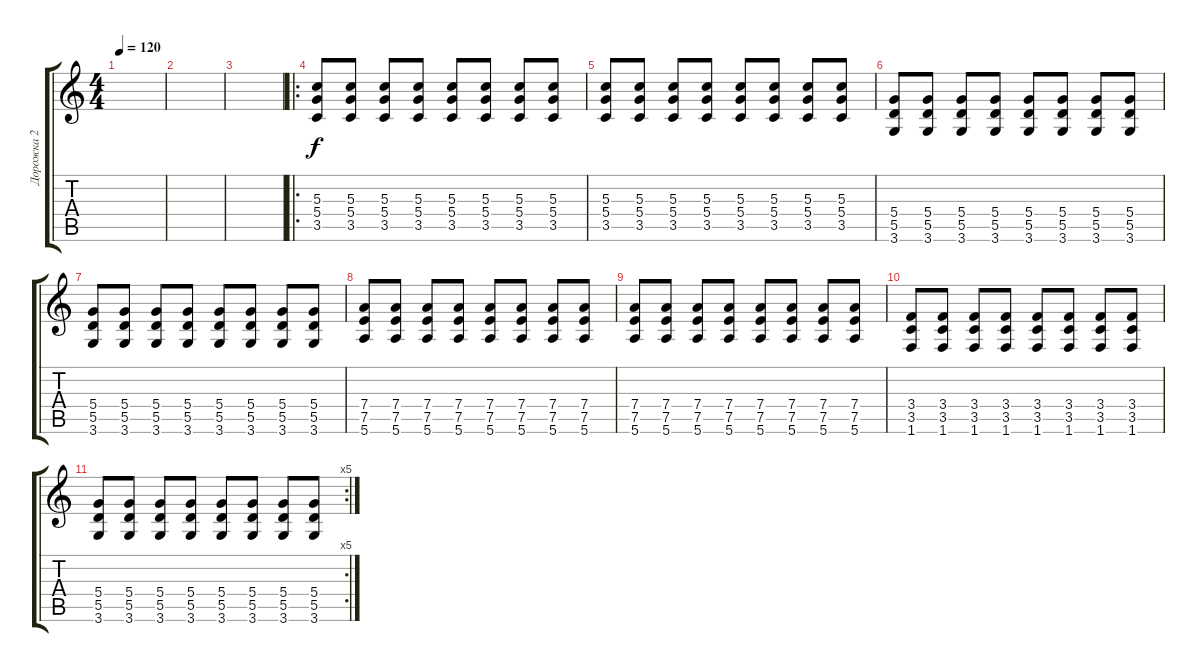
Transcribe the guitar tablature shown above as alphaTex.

\track ("Дорожка 2" "Дорожка 2") {instrument distortionguitar}
\staff {score tabs}
\tuning (E4 B3 G3 D3 A2 E2) {hide}
\ts (4 4)
\tempo 120
\clef g2
\ks c
|
|
|
\ro
(5.3 5.4 3.5).8 (5.3 5.4 3.5).8 (5.3 5.4 3.5).8 (5.3 5.4 3.5).8 (5.3 5.4 3.5).8 (5.3 5.4 3.5).8 (5.3 5.4 3.5).8 (5.3 5.4 3.5).8 |
(5.3 5.4 3.5).8 (5.3 5.4 3.5).8 (5.3 5.4 3.5).8 (5.3 5.4 3.5).8 (5.3 5.4 3.5).8 (5.3 5.4 3.5).8 (5.3 5.4 3.5).8 (5.3 5.4 3.5).8 |
(5.4 5.5 3.6).8 (5.4 5.5 3.6).8 (5.4 5.5 3.6).8 (5.4 5.5 3.6).8 (5.4 5.5 3.6).8 (5.4 5.5 3.6).8 (5.4 5.5 3.6).8 (5.4 5.5 3.6).8 |
(5.4 5.5 3.6).8 (5.4 5.5 3.6).8 (5.4 5.5 3.6).8 (5.4 5.5 3.6).8 (5.4 5.5 3.6).8 (5.4 5.5 3.6).8 (5.4 5.5 3.6).8 (5.4 5.5 3.6).8 |
(7.4 7.5 5.6).8 (7.4 7.5 5.6).8 (7.4 7.5 5.6).8 (7.4 7.5 5.6).8 (7.4 7.5 5.6).8 (7.4 7.5 5.6).8 (7.4 7.5 5.6).8 (7.4 7.5 5.6).8 |
(7.4 7.5 5.6).8 (7.4 7.5 5.6).8 (7.4 7.5 5.6).8 (7.4 7.5 5.6).8 (7.4 7.5 5.6).8 (7.4 7.5 5.6).8 (7.4 7.5 5.6).8 (7.4 7.5 5.6).8 |
(3.4 3.5 1.6).8 (3.4 3.5 1.6).8 (3.4 3.5 1.6).8 (3.4 3.5 1.6).8 (3.4 3.5 1.6).8 (3.4 3.5 1.6).8 (3.4 3.5 1.6).8 (3.4 3.5 1.6).8 |
\rc 5
(5.4 5.5 3.6).8 (5.4 5.5 3.6).8 (5.4 5.5 3.6).8 (5.4 5.5 3.6).8 (5.4 5.5 3.6).8 (5.4 5.5 3.6).8 (5.4 5.5 3.6).8 (5.4 5.5 3.6).8
